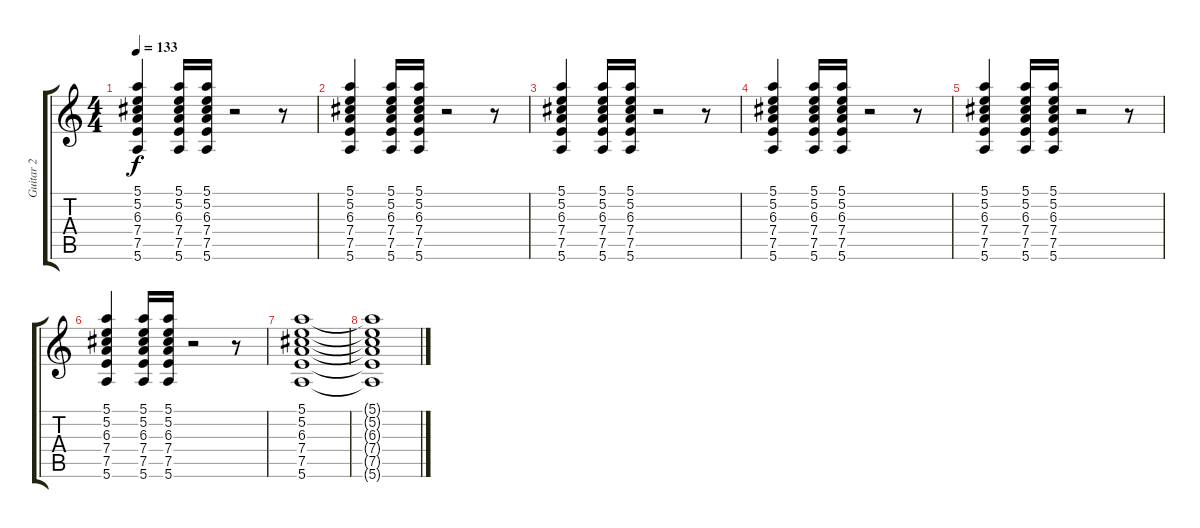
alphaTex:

\track ("Guitar 2" "Guitar 2") {instrument overdrivenguitar}
\staff {score tabs}
\tuning (E4 B3 G3 D3 A2 E2) {hide}
\ts (4 4)
\tempo 133
\clef g2
\ks c
(5.1 5.2 6.3 7.4 7.5 5.6).4{dy f} (5.1 5.2 6.3 7.4 7.5 5.6).16 (5.1 5.2 6.3 7.4 7.5 5.6).16 r.2 r.8 |
(5.1 5.2 6.3 7.4 7.5 5.6).4 (5.1 5.2 6.3 7.4 7.5 5.6).16 (5.1 5.2 6.3 7.4 7.5 5.6).16 r.2 r.8 |
(5.1 5.2 6.3 7.4 7.5 5.6).4 (5.1 5.2 6.3 7.4 7.5 5.6).16 (5.1 5.2 6.3 7.4 7.5 5.6).16 r.2 r.8 |
(5.1 5.2 6.3 7.4 7.5 5.6).4 (5.1 5.2 6.3 7.4 7.5 5.6).16 (5.1 5.2 6.3 7.4 7.5 5.6).16 r.2 r.8 |
(5.1 5.2 6.3 7.4 7.5 5.6).4 (5.1 5.2 6.3 7.4 7.5 5.6).16 (5.1 5.2 6.3 7.4 7.5 5.6).16 r.2 r.8 |
(5.1 5.2 6.3 7.4 7.5 5.6).4 (5.1 5.2 6.3 7.4 7.5 5.6).16 (5.1 5.2 6.3 7.4 7.5 5.6).16 r.2 r.8 |
(5.1 5.2 6.3 7.4 7.5 5.6).1 |
(5.1{t} 5.2{t} 6.3{t} 7.4{t} 7.5{t} 5.6{t}).1
